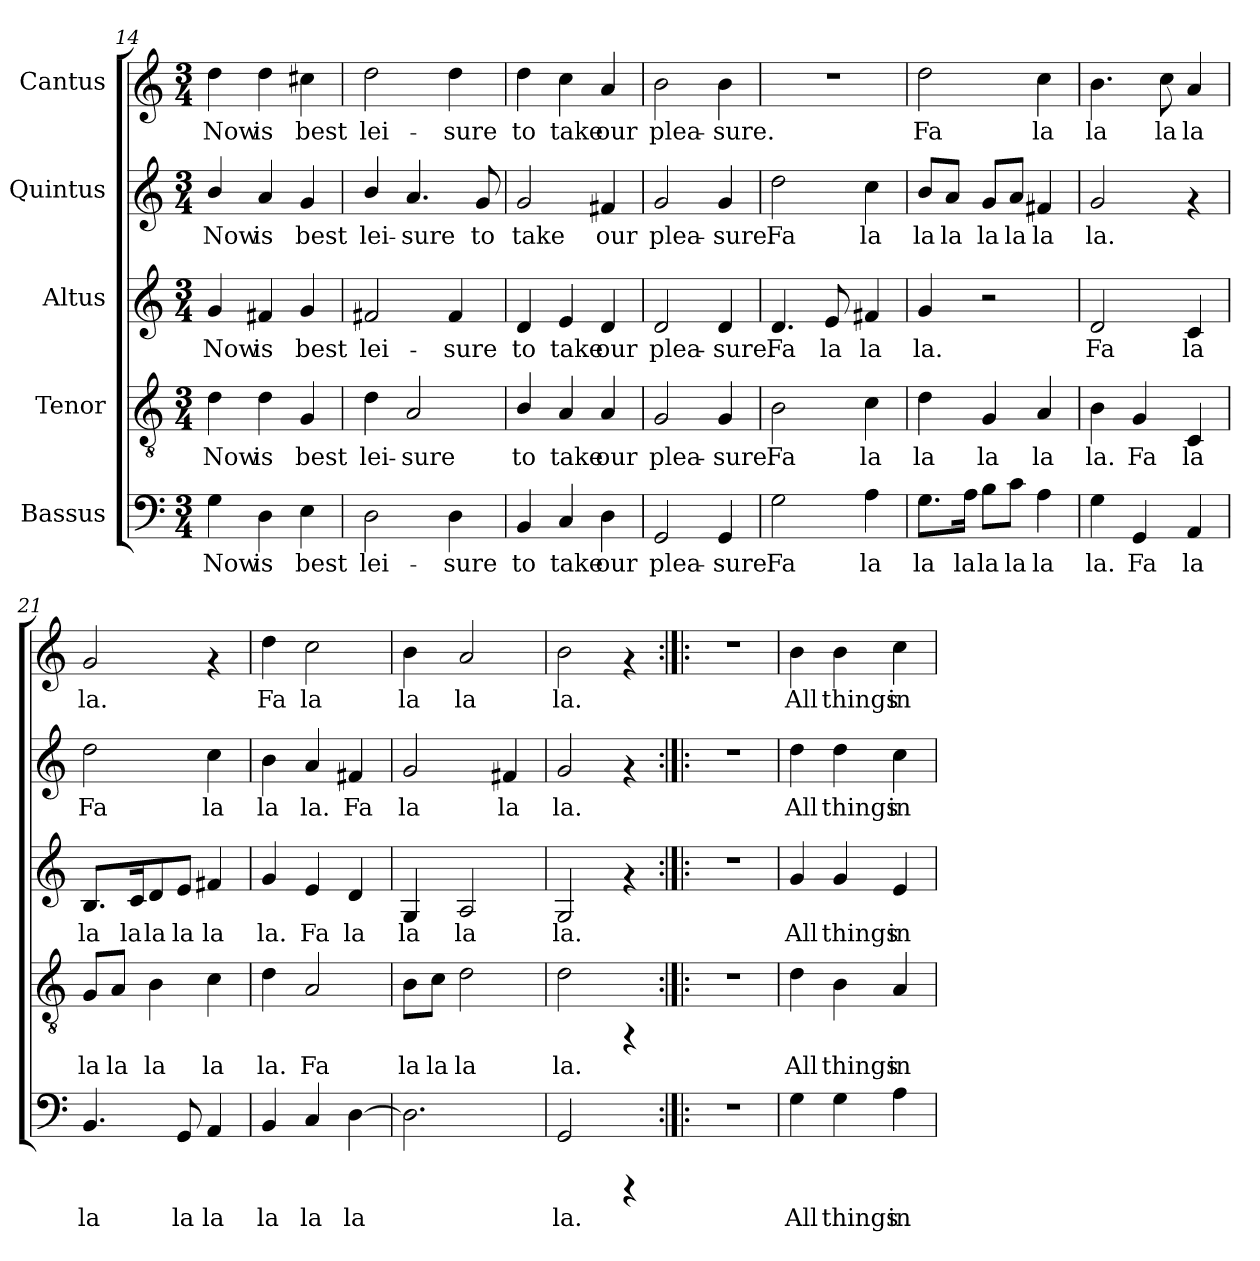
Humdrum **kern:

**kern	**text	**kern	**text	**kern	**text	**kern	**text	**kern	**text
*part5	*part5	*part4	*part4	*part3	*part3	*part2	*part2	*part1	*part1
*staff5	*staff5	*staff4	*staff4	*staff3	*staff3	*staff2	*staff2	*staff1	*staff1
*I"Bassus	*	*I"Tenor	*	*I"Altus	*	*I"Quintus	*	*I"Cantus	*
*clefF4	*	*clefGv2	*	*clefG2	*	*clefG2	*	*clefG2	*
*M3/4	*	*M3/4	*	*M3/4	*	*M3/4	*	*M3/4	*
=14	=14	=14	=14	=14	=14	=14	=14	=14	=14
!	!LO:LY:b:cj	!	!LO:LY:b:cj	!	!LO:LY:b:cj	!	!LO:LY:b:cj	!	!LO:LY:b:cj
4G\	Now	4d\	Now	4g/	Now	4b/	Now	4dd\	Now
!	!LO:LY:b:cj	!	!LO:LY:b:cj	!	!LO:LY:b:cj	!	!LO:LY:b:cj	!	!LO:LY:b:cj
4D\	is	4d\	is	4f#X/	is	4a/	is	4dd\	is
!	!LO:LY:b:cj	!	!LO:LY:b:cj	!	!LO:LY:b:cj	!	!LO:LY:b:cj	!	!LO:LY:b:cj
4E\	best	4G/	best	4g/	best	4g/	best	4cc#X\	best
=15	=15	=15	=15	=15	=15	=15	=15	=15	=15
!	!LO:LY:b:cj	!	!LO:LY:b:cj	!	!LO:LY:b:cj	!	!LO:LY:b:cj	!	!LO:LY:b:cj
2D\	lei-	4d\	lei-	2f#X/	lei-	4b/	lei-	2dd\	lei-
!	!	!	!LO:LY:b:cj	!	!	!	!LO:LY:b:cj	!	!
.	.	2A/	-sure	.	.	4.a/	-sure	.	.
!	!LO:LY:b:cj	!	!	!	!LO:LY:b:cj	!	!	!	!LO:LY:b:cj
4D\	-sure	.	.	4f#/	-sure	.	.	4dd\	-sure
!	!	!	!	!	!	!	!LO:LY:b:cj	!	!
.	.	.	.	.	.	8g/	to	.	.
=16	=16	=16	=16	=16	=16	=16	=16	=16	=16
!	!LO:LY:b:cj	!	!LO:LY:b:cj	!	!LO:LY:b:cj	!	!LO:LY:b:cj	!	!LO:LY:b:cj
4BB/	to	4B/	to	4d/	to	2g/	take	4dd\	to
!	!LO:LY:b:cj	!	!LO:LY:b:cj	!	!LO:LY:b:cj	!	!	!	!LO:LY:b:cj
4C/	take	4A/	take	4e/	take	.	.	4cc\	take
!	!LO:LY:b:cj	!	!LO:LY:b:cj	!	!LO:LY:b:cj	!	!LO:LY:b:cj	!	!LO:LY:b:cj
4D\	our	4A/	our	4d/	our	4f#X/	our	4a/	our
=17	=17	=17	=17	=17	=17	=17	=17	=17	=17
!	!LO:LY:b:cj	!	!LO:LY:b:cj	!	!LO:LY:b:cj	!	!LO:LY:b:cj	!	!LO:LY:b:cj
2GG/	plea-	2G/	plea-	2d/	plea-	2g/	plea-	2b\	plea-
!	!LO:LY:b:cj	!	!LO:LY:b:cj	!	!LO:LY:b:cj	!	!LO:LY:b:cj	!	!LO:LY:b:cj
4GG/	-sure.	4G/	-sure.	4d/	-sure.	4g/	-sure.	4b\	-sure.
=18	=18	=18	=18	=18	=18	=18	=18	=18	=18
!	!LO:LY:b:cj	!	!LO:LY:b:cj	!	!LO:LY:b:cj	!	!LO:LY:b:cj	!	!
2G\	Fa	2B\	Fa	4.d/	Fa	2dd\	Fa	2.r	.
!	!	!	!	!	!LO:LY:b:cj	!	!	!	!
.	.	.	.	8e/	la	.	.	.	.
!	!LO:LY:b:cj	!	!LO:LY:b:cj	!	!LO:LY:b:cj	!	!LO:LY:b:cj	!	!
4A\	la	4c\	la	4f#X/	la	4cc\	la	.	.
!!LO:PB:g=z
=19	=19	=19	=19	=19	=19	=19	=19	=19	=19
!	!LO:LY:b:cj	!	!LO:LY:b:cj	!	!LO:LY:b:cj	!	!LO:LY:b:cj	!	!LO:LY:b:cj
8.G\L	la	4d\	la	4g/	la.	8b/L	la	2dd\	Fa
!	!	!	!	!	!	!	!LO:LY:b:cj	!	!
.	.	.	.	.	.	8a/J	la	.	.
!	!LO:LY:b:cj	!	!	!	!	!	!	!	!
16A\Jk	la	.	.	.	.	.	.	.	.
!	!LO:LY:b:cj	!	!LO:LY:b:cj	!	!	!	!LO:LY:b:cj	!	!
8B\L	la	4G/	la	2r	.	8g/L	la	.	.
!	!LO:LY:b:cj	!	!	!	!	!	!LO:LY:b:cj	!	!
8c\J	la	.	.	.	.	8a/J	la	.	.
!	!LO:LY:b:cj	!	!LO:LY:b:cj	!	!	!	!LO:LY:b:cj	!	!LO:LY:b:cj
4A\	la	4A/	la	.	.	4f#X/	la	4cc\	la
=20	=20	=20	=20	=20	=20	=20	=20	=20	=20
!	!LO:LY:b:cj	!	!LO:LY:b:cj	!	!LO:LY:b:cj	!	!LO:LY:b:cj	!	!LO:LY:b:cj
4G\	la.	4B\	la.	2d/	Fa	2g/	la.	4.b\	la
!	!LO:LY:b:cj	!	!LO:LY:b:cj	!	!	!	!	!	!
4GG/	Fa	4G/	Fa	.	.	.	.	.	.
!	!	!	!	!	!	!	!	!	!LO:LY:b:cj
.	.	.	.	.	.	.	.	8cc\	la
!	!LO:LY:b:cj	!	!LO:LY:b:cj	!	!LO:LY:b:cj	!	!	!	!LO:LY:b:cj
4AA/	la	4C/	la	4c/	la	4rf	.	4a/	la
=21	=21	=21	=21	=21	=21	=21	=21	=21	=21
!	!LO:LY:b:cj	!	!LO:LY:b:cj	!	!LO:LY:b:cj	!	!LO:LY:b:cj	!	!LO:LY:b:cj
4.BB/	la	8G/L	la	8.B/L	la	2dd\	Fa	2g/	la.
!	!	!	!LO:LY:b:cj	!	!	!	!	!	!
.	.	8A/J	la	.	.	.	.	.	.
!	!	!	!	!	!LO:LY:b:cj	!	!	!	!
.	.	.	.	16c/	la	.	.	.	.
!	!	!	!LO:LY:b:cj	!	!LO:LY:b:cj	!	!	!	!
.	.	4B\	la	8d/	la	.	.	.	.
!	!LO:LY:b:cj	!	!	!	!LO:LY:b:cj	!	!	!	!
8GG/	la	.	.	8e/J	la	.	.	.	.
!	!LO:LY:b:cj	!	!LO:LY:b:cj	!	!LO:LY:b:cj	!	!LO:LY:b:cj	!	!
4AA/	la	4c\	la	4f#X/	la	4cc\	la	4rf	.
=22	=22	=22	=22	=22	=22	=22	=22	=22	=22
!	!LO:LY:b:cj	!	!LO:LY:b:cj	!	!LO:LY:b:cj	!	!LO:LY:b:cj	!	!LO:LY:b:cj
4BB/	la	4d\	la.	4g/	la.	4b\	la	4dd\	Fa
!	!LO:LY:b:cj	!	!LO:LY:b:cj	!	!LO:LY:b:cj	!	!LO:LY:b:cj	!	!LO:LY:b:cj
4C/	la	2A/	Fa	4e/	Fa	4a/	la.	2cc\	la
!	!LO:LY:b:cj	!	!	!	!LO:LY:b:cj	!	!LO:LY:b:cj	!	!
[>4D\	la	.	.	4d/	la	4f#X/	Fa	.	.
=23	=23	=23	=23	=23	=23	=23	=23	=23	=23
!	!	!	!LO:LY:b:cj	!	!LO:LY:b:cj	!	!LO:LY:b:cj	!	!LO:LY:b:cj
2.D\]	.	8B\L	la	4G/	la	2g/	la	4b\	la
!	!	!	!LO:LY:b:cj	!	!	!	!	!	!
.	.	8c\J	la	.	.	.	.	.	.
!	!	!	!LO:LY:b:cj	!	!LO:LY:b:cj	!	!	!	!LO:LY:b:cj
.	.	2d\	la	2A/	la	.	.	2a/	la
!	!	!	!	!	!	!	!LO:LY:b:cj	!	!
.	.	.	.	.	.	4f#X/	la	.	.
=24	=24	=24	=24	=24	=24	=24	=24	=24	=24
!	!LO:LY:b:cj	!	!LO:LY:b:cj	!	!LO:LY:b:cj	!	!LO:LY:b:cj	!	!LO:LY:b:cj
2GG/	la.	2d\	la.	2G/	la.	2g/	la.	2b\	la.
4rCCC	.	4rFF	.	4rf	.	4rf	.	4rf	.
!!LO:LB:g=z
=25:|!|:	=25:|!|:	=25:|!|:	=25:|!|:	=25:|!|:	=25:|!|:	=25:|!|:	=25:|!|:	=25:|!|:	=25:|!|:
2.r	.	2.r	.	2.r	.	2.r	.	2.r	.
=26	=26	=26	=26	=26	=26	=26	=26	=26	=26
!	!LO:LY:b:cj	!	!LO:LY:b:cj	!	!LO:LY:b:cj	!	!LO:LY:b:cj	!	!LO:LY:b:cj
4G\	All	4d\	All	4g/	All	4dd\	All	4b\	All
!	!LO:LY:b:cj	!	!LO:LY:b:cj	!	!LO:LY:b:cj	!	!LO:LY:b:cj	!	!LO:LY:b:cj
4G\	things	4B\	things	4g/	things	4dd\	things	4b\	things
!	!LO:LY:b:cj	!	!LO:LY:b:cj	!	!LO:LY:b:cj	!	!LO:LY:b:cj	!	!LO:LY:b:cj
4A\	in-	4A/	in-	4e/	in-	4cc\	in-	4cc\	in-
=	=	=	=	=	=	=	=	=	=
*-	*-	*-	*-	*-	*-	*-	*-	*-	*-
